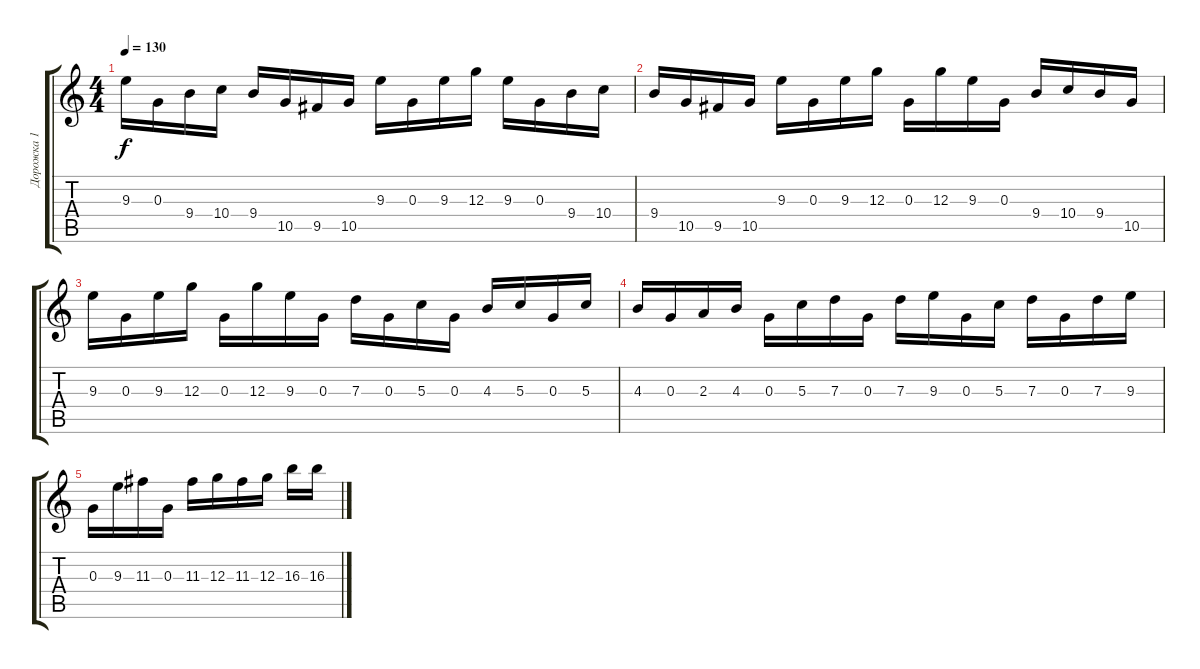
\track ("Дорожка 1" "Дорожка 1") {instrument distortionguitar}
\staff {score tabs}
\tuning (E4 B3 G3 D3 A2 E2) {hide}
\ts (4 4)
\tempo 130
\clef g2
\ks c
9.3.16{dy f} 0.3.16 9.4.16 10.4.16 9.4.16 10.5.16 9.5.16 10.5.16 9.3.16 0.3.16 9.3.16 12.3.16 9.3.16 0.3.16 9.4.16 10.4.16 |
9.4.16 10.5.16 9.5.16 10.5.16 9.3.16 0.3.16 9.3.16 12.3.16 0.3.16 12.3.16 9.3.16 0.3.16 9.4.16 10.4.16 9.4.16 10.5.16 |
9.3.16 0.3.16 9.3.16 12.3.16 0.3.16 12.3.16 9.3.16 0.3.16 7.3.16 0.3.16 5.3.16 0.3.16 4.3.16 5.3.16 0.3.16 5.3.16 |
4.3.16 0.3.16 2.3.16 4.3.16 0.3.16 5.3.16 7.3.16 0.3.16 7.3.16 9.3.16 0.3.16 5.3.16 7.3.16 0.3.16 7.3.16 9.3.16 |
0.3.16 9.3.16 11.3.16 0.3.16 11.3.16 12.3.16 11.3.16 12.3.16 16.3.16 16.3.16
